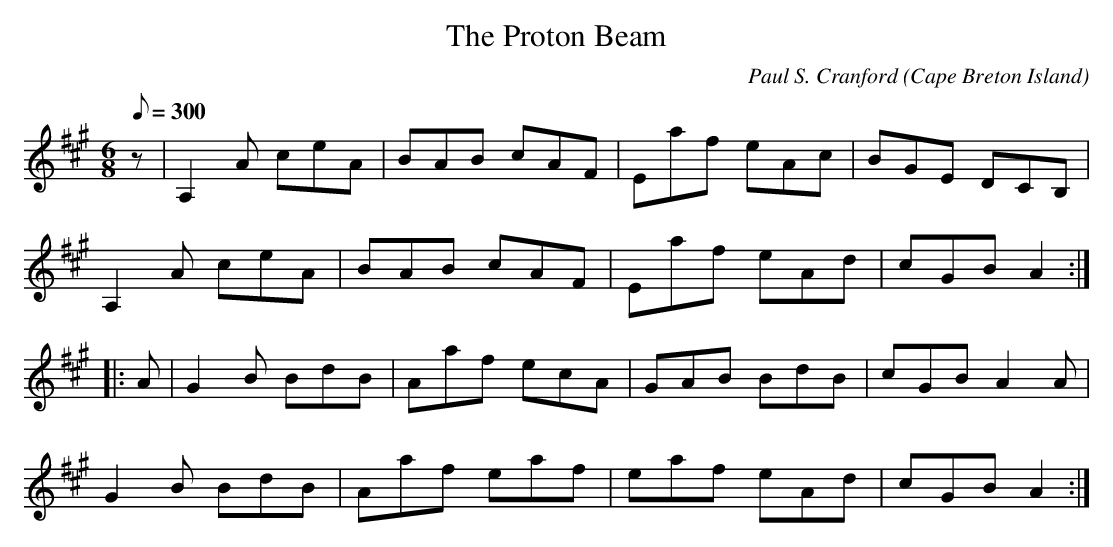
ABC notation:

X:1
T:The Proton Beam
C:Paul S. Cranford
O:Cape Breton Island
L:1/8
Q:300
M:6/8
K:A
z|A,2 A ceA|BAB cAF|Eaf eAc|BGE DCB,|
A,2 A ceA|BAB cAF|Eaf eAd|cGB A2:|
|:A|G2 B BdB|Aaf ecA|GAB BdB|cGB A2 A|
G2 B BdB|Aaf eaf|eaf eAd|cGB A2:|
